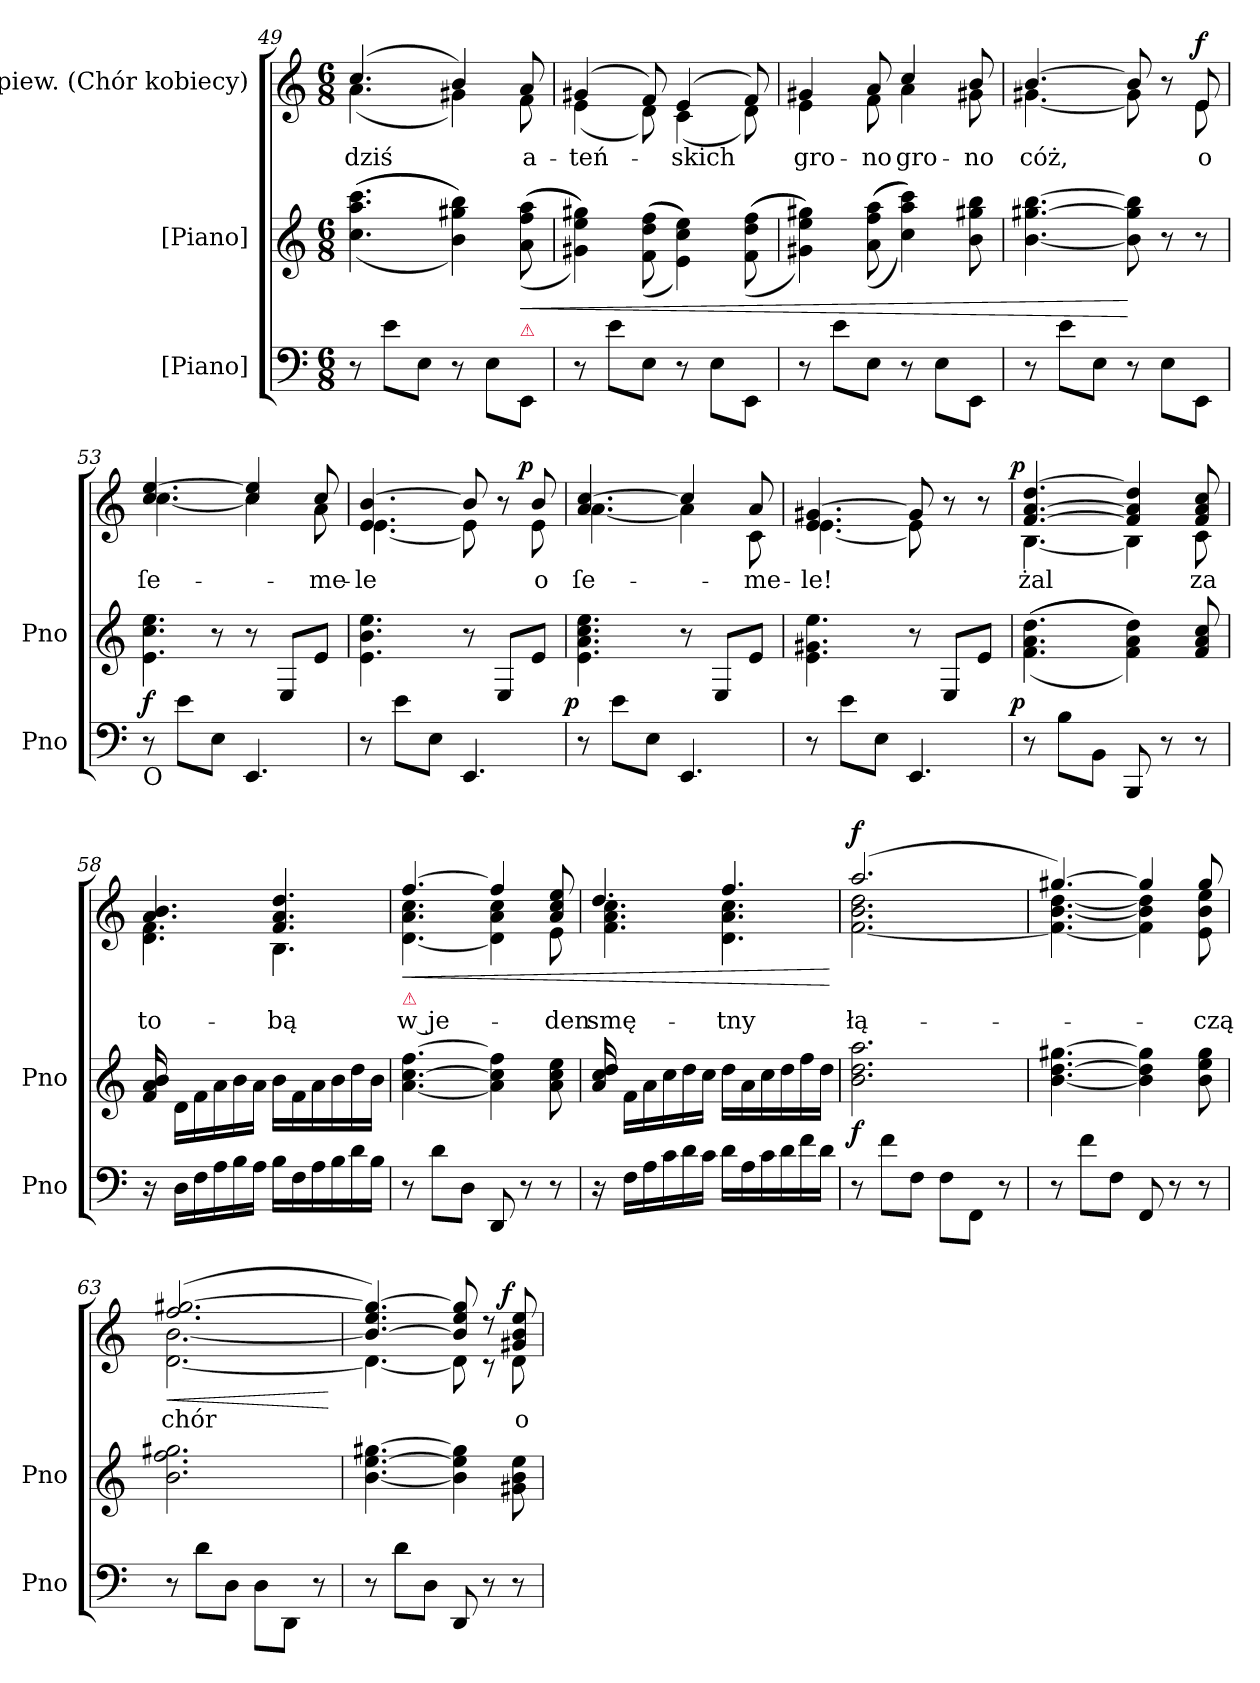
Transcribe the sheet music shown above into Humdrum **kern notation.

**kern	**kern	**dynam	**kern	**text	**dynam
*part3	*part2	*part2	*part1	*part1	*part1
*staff3	*staff2	*staff2	*staff1	*staff1	*staff1
*I"[Piano]	*I"[Piano]	*	*I"Śpiew. (Chór kobiecy)	*	*
*I'Pno	*I'Pno	*	*	*	*
*clefF4	*clefG2	*	*clefG2	*	*
*k[]	*k[]	*	*k[]	*	*
*a:	*a:	*	*a:	*	*
*M6/8	*M6/8	*	*M6/8	*	*
=49	=49	=49	=49	=49	=49
*	*	*	*^	*	*
8r	(>(<(<4.cc\ 4.aa\ 4.ccc\	.	(>4.cc/	(<4.a\	dziś	.
8e\L	.	.	.	.	.	.
8E\J	.	.	.	.	.	.
8r	4b\ 4gg#X\ 4bb\)))	.	4b/)	4g#X\)	.	.
8E\L	.	.	.	.	.	.
!	!LO:TX:b:color=crimson:t=⚠	!	!	!	!	!
!	!	!LO:HP:b	!	!	!	!
8EE\J	(>(<(<8a\ 8ff\ 8aa\	<	8a/	8f\	a-	.
=50	=50	=50	=50	=50	=50	=50
8r	4g#X\ 4ee\ 4gg#X\)))	.	(>4g#X/	(<4e\	-teń-	.
8e\L	.	.	.	.	.	.
8E\J	(>(<(<8f\ 8dd\ 8ff\	.	8f/)	8d\)	.	.
8r	4e\ 4cc\ 4ee\)))	.	(>4e/	(<4c\	-skich	.
8E\L	.	.	.	.	.	.
8EE\J	(>(<(<8f\ 8dd\ 8ff\	.	8f/)	8d\)	.	.
=51	=51	=51	=51	=51	=51	=51
8r	4g#X\ 4ee\ 4gg#X\)))	.	4g#X/	4e\	gro-	.
8e\L	.	.	.	.	.	.
8E\J	(>(<(<8a\ 8ff\ 8aa\	.	8a/	8f\	-no	.
8r	4cc\ 4aa\ 4ccc\)))	.	4cc/	4a\	gro-	.
8E\L	.	.	.	.	.	.
8EE\J	8b\ 8gg#X\ 8bb\	.	8b/	8g#X\	-no	.
=52	=52	=52	=52	=52	=52	=52
8r	[4.b\ [4.gg#X\ [4.bb\	.	[4.b/	[4.g#X\	cóż,	.
8e\L	.	.	.	.	.	.
8E\J	.	.	.	.	.	.
8r	8b]\ 8gg#]\ 8bb]\	[	8b/]	8g#\]	.	.
8E\L	8r	.	8r	8ryy	.	.
!	!	!	!	!	!	!LO:DY:b
8EE\J	8r	.	8e/	8e\	o	f
=53	=53	=53	=53	=53	=53	=53
!LO:TX:b:t=O	!	!	!	!	!	!
!	!LO:N:vis=4.	!	!	!	!	!
8r	4e\ 4cc\ 4ee\	f	4.cc/ [4.ee/	[4.cc\	ſe-	.
8e\L	.	.	.	.	.	.
8E\J	8r	.	.	.	.	.
4.EE/	8r	.	4cc/ 4ee]/	4cc\]	.	.
.	8E/L	.	.	.	.	.
.	8e/J	.	8cc/	8a\	-me-	.
=54	=54	=54	=54	=54	=54	=54
8r	4.e\ 4.b\ 4.ee\	.	4.e/ [4.b/	[4.e\	-le	.
8e\L	.	.	.	.	.	.
8E\J	.	.	.	.	.	.
4.EE/	8r	.	8b/]	8e\]	.	.
.	8E/L	.	8r	8ryy	.	.
!	!	!	!	!	!	!LO:DY:b:rj
.	8e/J	.	8b/	8e\	o	p
=55	=55	=55	=55	=55	=55	=55
!	!	!LO:DY:rj	!	!	!	!
8r	4.e\ 4.a\ 4.cc\ 4.ee\	p	4.a/ [4.cc/	[4.a\	ſe-	.
8e\L	.	.	.	.	.	.
8E\J	.	.	.	.	.	.
4.EE/	8r	.	4cc/]	4a\]	.	.
.	8E/L	.	.	.	.	.
.	8e/J	.	8a/	8c\	-me-	.
=56	=56	=56	=56	=56	=56	=56
8r	4.e\ 4.g#X\ 4.ee\	.	4.e/ [4.g#X/	[4.e\	-le!	.
8e\L	.	.	.	.	.	.
8E\J	.	.	.	.	.	.
4.EE/	8r	.	8g#/]	8e\]	.	.
.	8E/L	.	8r	4ryy	.	.
.	8e/J	.	8r	.	.	.
=57	=57	=57	=57	=57	=57	=57
!	!	!LO:DY:b:rj	!	!	!	!LO:DY:b:rj
8r	(>(<(<4.fi\ 4.ai\ 4.ddi\	p	[4.f/ [4.a/ [4.dd/	[4.B\	żal	p
8B\L	.	.	.	.	.	.
8BB\J	.	.	.	.	.	.
8BBB/	4fi\ 4ai\ 4ddi\)))	.	4f]/ 4a]/ 4dd]/	4B\]	.	.
8r	.	.	.	.	.	.
8r	8f/ 8a/ 8cc/	.	8f/ 8a/ 8cc/	8c\	za	.
=58	=58	=58	=58	=58	=58	=58
16r	16f/ 16a/ 16b/	.	4.a/ 4.b/	4.d\ 4.f\	to-	.
16D\LL	16d\LL	.	.	.	.	.
16F\	16f\	.	.	.	.	.
16A\	16a\	.	.	.	.	.
16B\	16b\	.	.	.	.	.
16A\JJ	16a\JJ	.	.	.	.	.
16B\LL	16b\LL	.	4.f/ 4.a/ 4.dd/	4.B\	-bą	.
16F\	16f\	.	.	.	.	.
16A\	16a\	.	.	.	.	.
16B\	16b\	.	.	.	.	.
16d\	16dd\	.	.	.	.	.
16B\JJ	16b\JJ	.	.	.	.	.
=59	=59	=59	=59	=59	=59	=59
!	!	!	!LO:TX:b:color=crimson:t=⚠	!	!	!
!	!	!	!	!	!	!LO:HP:b
8r	[4.a\ [4.cc\ [4.ff\	.	[4.ff/	[4.d\ 4.a\ 4.cc\	w je-	<
8d\L	.	.	.	.	.	.
8D\J	.	.	.	.	.	.
8DD/	4a]\ 4cc]\ 4ff]\	.	4ff/]	4d]\ 4a\ 4cc\	.	.
8r	.	.	.	.	.	.
8r	8a\ 8cc\ 8ee\	.	8a/ 8cc/ 8ee/	8e\	-den	.
=60	=60	=60	=60	=60	=60	=60
16r	16a/ 16cc/ 16dd/	.	4.dd/	4.f\ 4.a\ 4.cc\	smę-	.
16F\LL	16f\LL	.	.	.	.	.
16A\	16a\	.	.	.	.	.
16c\	16cc\	.	.	.	.	.
16d\	16dd\	.	.	.	.	.
16c\JJ	16cc\JJ	.	.	.	.	.
16d\LL	16dd\LL	.	4.ff/	4.d\ 4.a\ 4.cc\	-tny	.
16A\	16a\	.	.	.	.	.
16c\	16cc\	.	.	.	.	.
16d\	16dd\	.	.	.	.	.
16f\	16ff\	.	.	.	.	.
16d\JJ	16dd\JJ	.	.	.	.	.
*	*	*	*v	*v	*	*
.	.	.	.	.	[
=61	=61	=61	=61	=61	=61
*	*	*	*^	*	*
!	!	!LO:DY:b	!	!	!	!LO:DY:b
8r	2.b\ 2.dd\ 2.aa\	f	(>2.aa/	[<2.f\ 2.b\ 2.dd\	łą-	f
8f\L	.	.	.	.	.	.
8F\J	.	.	.	.	.	.
8F\L	.	.	.	.	.	.
8FF\J	.	.	.	.	.	.
8r	.	.	.	.	.	.
=62	=62	=62	=62	=62	=62	=62
8r	[4.b\ [4.dd\ [4.gg#X\	.	[4.gg#X/)	4.f_\ [4.b\ [4.dd\	.	.
8f\L	.	.	.	.	.	.
8F\J	.	.	.	.	.	.
8FF/	4b]\ 4dd]\ 4gg#]\	.	4gg#/]	4f]\ 4b]\ 4dd]\	.	.
8r	.	.	.	.	.	.
8r	8b\ 8ee\ 8gg#\	.	8gg#/	8e\ 8b\ 8ee\	-czą	.
=63	=63	=63	=63	=63	=63	=63
!	!	!	!	!	!	!LO:HP:b
8r	2.b\ 2.ff\ 2.gg#X\	.	(>2.ff/ [>2.gg#X/	[<2.d\ [<2.b\	chór	<
8d\L	.	.	.	.	.	.
8D\J	.	.	.	.	.	.
8D\L	.	.	.	.	.	.
8DD\J	.	.	.	.	.	.
8r	.	.	.	.	.	.
*	*	*	*v	*v	*	*
.	.	.	.	.	[
=64	=64	=64	=64	=64	=64
*	*	*	*^	*	*
8r	[4.b\ [4.ee\ [4.gg#X\	.	4.b_/ 4.ee/ 4.gg#_/)	4.d\_	.	.
8d\L	.	.	.	.	.	.
8D\J	.	.	.	.	.	.
8DD/	4b]\ 4ee]\ 4gg#]\	.	8b]/ 8ee/ 8gg#]/	8d\]	.	.
8r	.	.	8r	8r	.	.
!	!	!	!	!	!	!LO:DY:b:rj
8r	8g#X\ 8b\ 8ee\	.	8g#X/ 8b/ 8ee/	8d\	o	f
*	*	*	*v	*v	*	*
=	=	=	=	=	=
*-	*-	*-	*-	*-	*-
